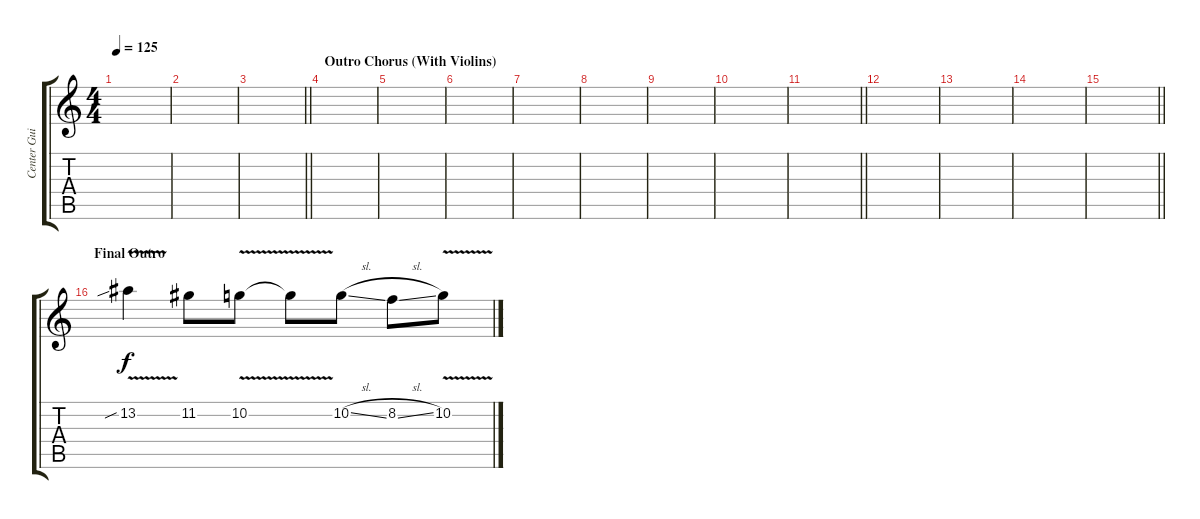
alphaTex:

\track ("Center Guitar 1" "Center Gui") {instrument distortionguitar}
\staff {score tabs}
\tuning (D4 A3 F3 C3 G2 C2) {hide}
\ts (4 4)
\tempo 125
\clef g2
\ks c
|
|
\barLineRight lightlight
|
\section ("" "Outro Chorus (With Violins)")
|
|
|
|
|
|
|
\barLineRight lightlight
|
|
|
|
\barLineRight lightlight
|
\section ("" "Final Outro")
13.2{v sib}.4 11.2.8 10.2{v}.8 10.2{t}.8 10.2{sl}.8 8.2{sl}.8 10.2{v}.8
